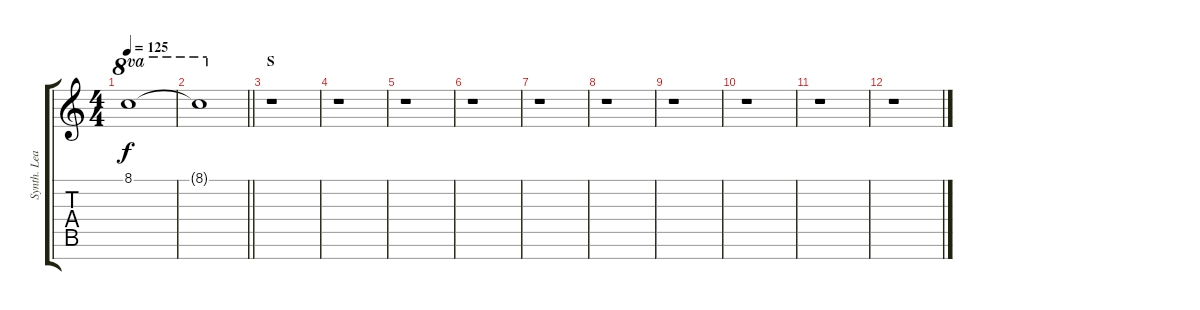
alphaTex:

\track ("Synth. Lead" "Synth. Lea") {instrument lead2sawtooth}
\staff {score tabs}
\tuning (E5 B4 G4 D4 A3 E3 B2) {hide}
\ts (4 4)
\tempo 125
\clef g2
\ks c
8.1{t}.1{ot 8va dy f} |
\barLineRight lightlight
8.1{t}.1{ot 8va} |
\section ("" "S")
r.1 |
r.1 |
r.1 |
r.1 |
r.1 |
r.1 |
r.1 |
r.1 |
r.1 |
r.1
